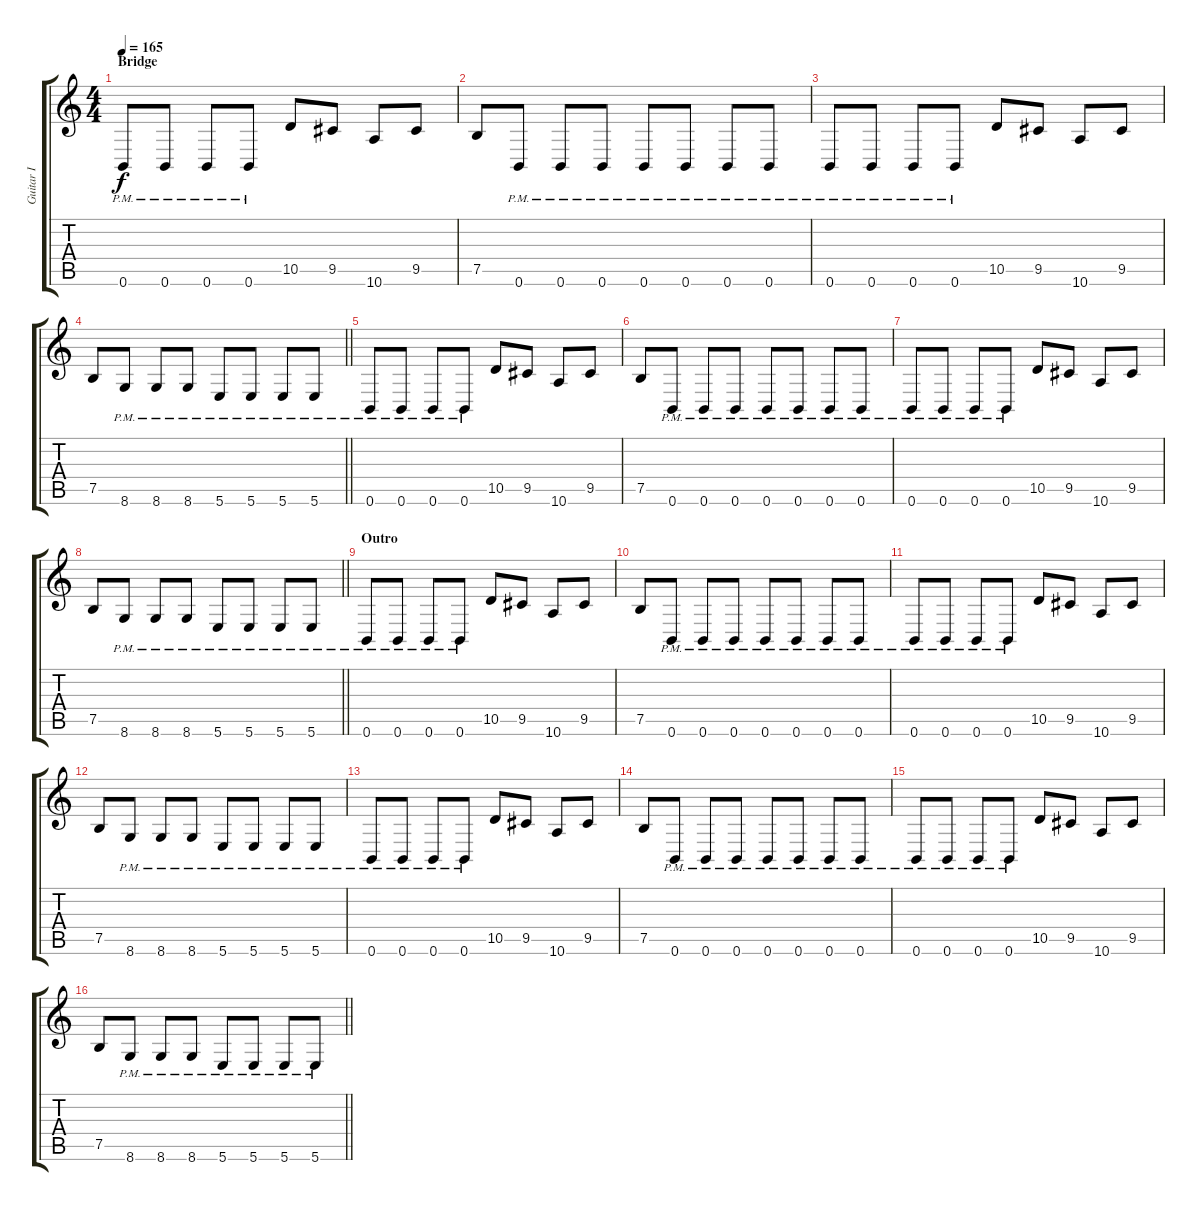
\track ("Guitar I" "Guitar I") {instrument distortionguitar}
\staff {score tabs}
\tuning (B3 Gb3 D3 A2 E2 B1) {hide}
\ts (4 4)
\section ("" "Bridge")
\tempo 165
\clef g2
\ks c
0.6{pm}.8{dy f} 0.6{pm}.8 0.6{pm}.8 0.6{pm}.8 10.5.8 9.5.8 10.6.8 9.5.8 |
7.5.8 0.6{pm}.8 0.6{pm}.8 0.6{pm}.8 0.6{pm}.8 0.6{pm}.8 0.6{pm}.8 0.6{pm}.8 |
0.6{pm}.8 0.6{pm}.8 0.6{pm}.8 0.6{pm}.8 10.5.8 9.5.8 10.6.8 9.5.8 |
\barLineRight lightlight
7.5.8 8.6{pm}.8 8.6{pm}.8 8.6{pm}.8 5.6{pm}.8 5.6{pm}.8 5.6{pm}.8 5.6{pm}.8 |
0.6{pm}.8 0.6{pm}.8 0.6{pm}.8 0.6{pm}.8 10.5.8 9.5.8 10.6.8 9.5.8 |
7.5.8 0.6{pm}.8 0.6{pm}.8 0.6{pm}.8 0.6{pm}.8 0.6{pm}.8 0.6{pm}.8 0.6{pm}.8 |
0.6{pm}.8 0.6{pm}.8 0.6{pm}.8 0.6{pm}.8 10.5.8 9.5.8 10.6.8 9.5.8 |
\barLineRight lightlight
7.5.8 8.6{pm}.8 8.6{pm}.8 8.6{pm}.8 5.6{pm}.8 5.6{pm}.8 5.6{pm}.8 5.6{pm}.8 |
\section ("" "Outro")
0.6{pm}.8 0.6{pm}.8 0.6{pm}.8 0.6{pm}.8 10.5.8 9.5.8 10.6.8 9.5.8 |
7.5.8 0.6{pm}.8 0.6{pm}.8 0.6{pm}.8 0.6{pm}.8 0.6{pm}.8 0.6{pm}.8 0.6{pm}.8 |
0.6{pm}.8 0.6{pm}.8 0.6{pm}.8 0.6{pm}.8 10.5.8 9.5.8 10.6.8 9.5.8 |
7.5.8 8.6{pm}.8 8.6{pm}.8 8.6{pm}.8 5.6{pm}.8 5.6{pm}.8 5.6{pm}.8 5.6{pm}.8 |
0.6{pm}.8 0.6{pm}.8 0.6{pm}.8 0.6{pm}.8 10.5.8 9.5.8 10.6.8 9.5.8 |
7.5.8 0.6{pm}.8 0.6{pm}.8 0.6{pm}.8 0.6{pm}.8 0.6{pm}.8 0.6{pm}.8 0.6{pm}.8 |
0.6{pm}.8 0.6{pm}.8 0.6{pm}.8 0.6{pm}.8 10.5.8 9.5.8 10.6.8 9.5.8 |
\barLineRight lightlight
7.5.8 8.6{pm}.8 8.6{pm}.8 8.6{pm}.8 5.6{pm}.8 5.6{pm}.8 5.6{pm}.8 5.6{pm}.8
